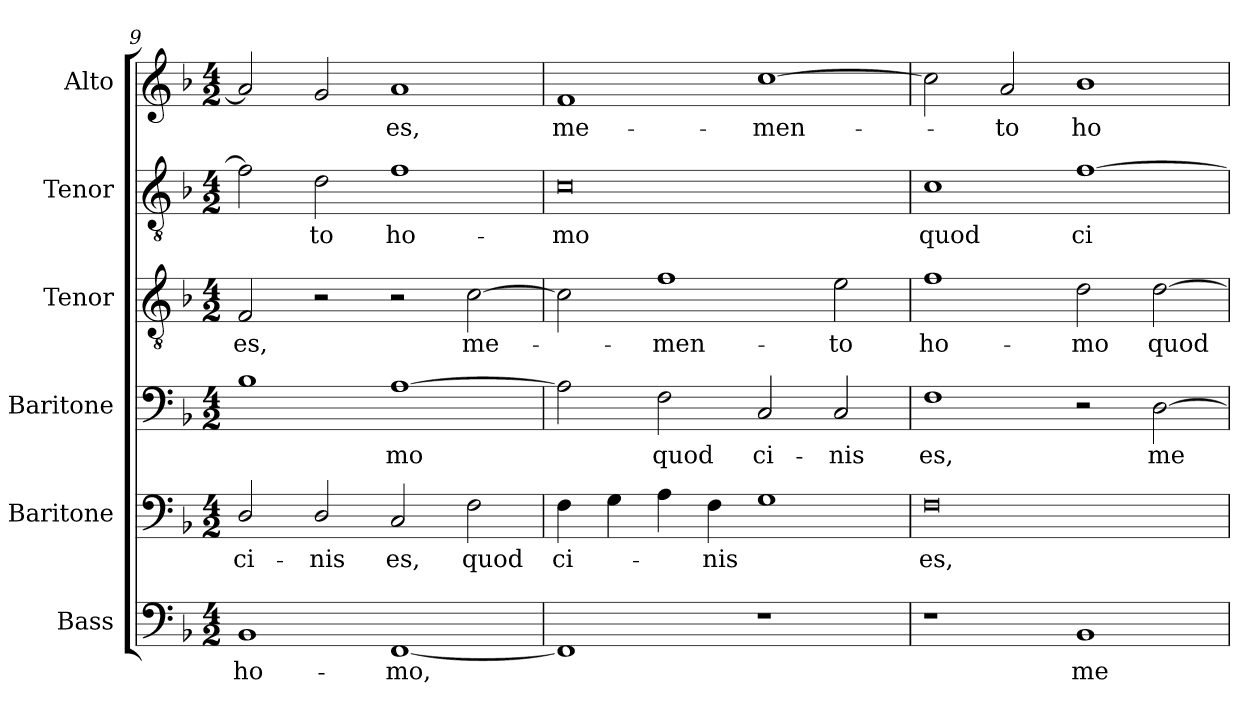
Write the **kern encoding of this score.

**kern	**text	**kern	**text	**kern	**text	**kern	**text	**kern	**text	**kern	**text
*part6	*part6	*part5	*part5	*part4	*part4	*part3	*part3	*part2	*part2	*part1	*part1
*staff6	*staff6	*staff5	*staff5	*staff4	*staff4	*staff3	*staff3	*staff2	*staff2	*staff1	*staff1
*I"Bass	*	*I"Baritone	*	*I"Baritone	*	*I"Tenor	*	*I"Tenor	*	*I"Alto	*
*I'B.	*	*I'Bar.	*	*I'Bar.	*	*I'T.	*	*I'T.	*	*I'A.	*
*clefF4	*	*clefF4	*	*clefF4	*	*clefGv2	*	*clefGv2	*	*clefG2	*
*	*	*	*	*	*	*ITrd7c12	*	*ITrd7c12	*	*	*
*k[b-]	*	*k[b-]	*	*k[b-]	*	*k[b-]	*	*k[b-]	*	*k[b-]	*
*F:	*	*F:	*	*F:	*	*F:	*	*F:	*	*F:	*
*M4/2	*	*M4/2	*	*M4/2	*	*M4/2	*	*M4/2	*	*M4/2	*
=9	=9	=9	=9	=9	=9	=9	=9	=9	=9	=9	=9
!	!LO:LY:b:color=#000000	!	!	!	!	!	!	!	!	!	!
!	!	!	!LO:LY:b:color=#000000	!	!	!	!	!	!	!	!
!	!	!	!	!	!	!	!LO:LY:b:color=#000000	!	!	!	!
1BB-i	ho-	2Di/	ci-	1B-i	.	2FFi/	es,	2Fi\]	.	2ai/]	.
!	!	!	!LO:LY:b:color=#000000	!	!	!	!	!	!	!	!
!	!	!	!	!	!	!	!	!	!LO:LY:b:color=#000000	!	!
.	.	2Di/	-nis	.	.	2r	.	2Di\	-to	2gi/	.
!	!LO:LY:b:color=#000000	!	!	!	!	!	!	!	!	!	!
!	!	!	!LO:LY:b:color=#000000	!	!	!	!	!	!	!	!
!	!	!	!	!	!LO:LY:b:color=#000000	!	!	!	!	!	!
!	!	!	!	!	!	!	!	!	!LO:LY:b:color=#000000	!	!
!	!	!	!	!	!	!	!	!	!	!	!LO:LY:b:color=#000000
[1FFi	-mo,	2Ci/	es,	[1Ai	-mo	2r	.	1Fi	ho-	1ai	es,
!	!	!	!LO:LY:b:color=#000000	!	!	!	!	!	!	!	!
!	!	!	!	!	!	!	!LO:LY:b:color=#000000	!	!	!	!
.	.	2Fi\	quod	.	.	[2Ci\	me-	.	.	.	.
=10	=10	=10	=10	=10	=10	=10	=10	=10	=10	=10	=10
!	!	!	!LO:LY:b:color=#000000	!	!	!	!	!	!	!	!
!	!	!	!	!	!	!	!	!	!LO:LY:b:color=#000000	!	!
!	!	!	!	!	!	!	!	!	!	!	!LO:LY:b:color=#000000
1FFi]	.	4Fi\	ci-	2Ai\]	.	2Ci\]	.	0Ci	-mo	1fi	me-
.	.	4Gi\	.	.	.	.	.	.	.	.	.
!	!	!	!	!	!LO:LY:b:color=#000000	!	!	!	!	!	!
!	!	!	!	!	!	!	!LO:LY:b:color=#000000	!	!	!	!
.	.	4Ai\	.	2Fi\	quod	1Fi	-men-	.	.	.	.
!	!	!	!LO:LY:b:color=#000000	!	!	!	!	!	!	!	!
.	.	4Fi\	-nis	.	.	.	.	.	.	.	.
!	!	!	!	!	!LO:LY:b:color=#000000	!	!	!	!	!	!
!	!	!	!	!	!	!	!	!	!	!	!LO:LY:b:color=#000000
1r	.	1Gi	.	2Ci/	ci-	.	.	.	.	[1cci	-men-
!	!	!	!	!	!LO:LY:b:color=#000000	!	!	!	!	!	!
!	!	!	!	!	!	!	!LO:LY:b:color=#000000	!	!	!	!
.	.	.	.	2Ci/	-nis	2Ei\	-to	.	.	.	.
=11	=11	=11	=11	=11	=11	=11	=11	=11	=11	=11	=11
!	!	!	!LO:LY:b:color=#000000	!	!	!	!	!	!	!	!
!	!	!	!	!	!LO:LY:b:color=#000000	!	!	!	!	!	!
!	!	!	!	!	!	!	!LO:LY:b:color=#000000	!	!	!	!
!	!	!	!	!	!	!	!	!	!LO:LY:b:color=#000000	!	!
1r	.	0Fi	es,	1Fi	es,	1Fi	ho-	1Ci	quod	2cci\]	.
!	!	!	!	!	!	!	!	!	!	!	!LO:LY:b:color=#000000
.	.	.	.	.	.	.	.	.	.	2ai/	-to
!	!LO:LY:b:color=#000000	!	!	!	!	!	!	!	!	!	!
!	!	!	!	!	!	!	!LO:LY:b:color=#000000	!	!	!	!
!	!	!	!	!	!	!	!	!	!LO:LY:b:color=#000000	!	!
!	!	!	!	!	!	!	!	!	!	!	!LO:LY:b:color=#000000
1BB-i	me-	.	.	2r	.	2Di\	-mo	[1Fi	ci-	1b-i	ho-
!	!	!	!	!	!LO:LY:b:color=#000000	!	!	!	!	!	!
!	!	!	!	!	!	!	!LO:LY:b:color=#000000	!	!	!	!
.	.	.	.	[2Di\	me-	[2Di\	quod	.	.	.	.
=	=	=	=	=	=	=	=	=	=	=	=
*-	*-	*-	*-	*-	*-	*-	*-	*-	*-	*-	*-
